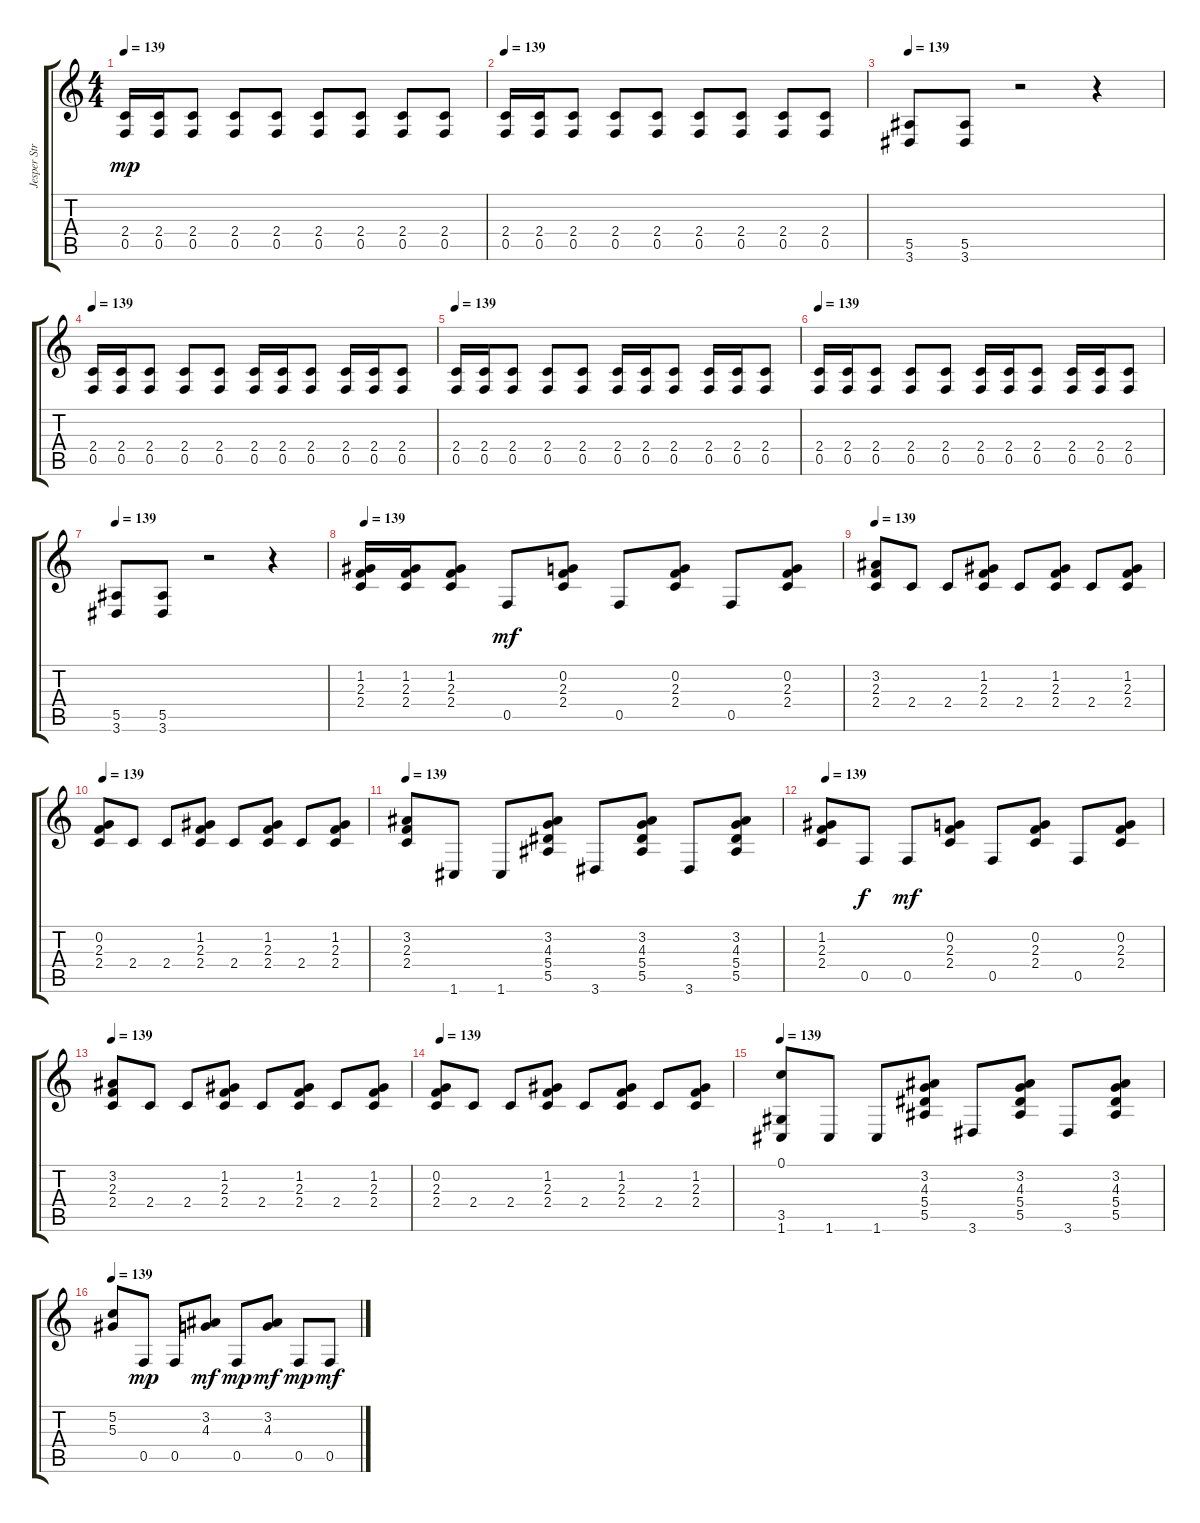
\track ("Jesper Stromblad" "Jesper Str") {instrument overdrivenguitar}
\staff {score tabs}
\tuning (C4 G3 Eb3 Bb2 F2 C2) {hide}
\ts (4 4)
\tempo 139
\clef g2
\ks c
(2.4 0.5).16{dy mp} (2.4 0.5).16 (2.4 0.5).8 (2.4 0.5).8 (2.4 0.5).8 (2.4 0.5).8 (2.4 0.5).8 (2.4 0.5).8 (2.4 0.5).8 |
\tempo 139
(2.4 0.5).16 (2.4 0.5).16 (2.4 0.5).8 (2.4 0.5).8 (2.4 0.5).8 (2.4 0.5).8 (2.4 0.5).8 (2.4 0.5).8 (2.4 0.5).8 |
\tempo 139
(5.5 3.6).8 (5.5 3.6).8 r.2 r.4 |
\tempo 139
(2.4 0.5).16 (2.4 0.5).16 (2.4 0.5).8 (2.4 0.5).8 (2.4 0.5).8 (2.4 0.5).16 (2.4 0.5).16 (2.4 0.5).8 (2.4 0.5).16 (2.4 0.5).16 (2.4 0.5).8 |
\tempo 139
(2.4 0.5).16 (2.4 0.5).16 (2.4 0.5).8 (2.4 0.5).8 (2.4 0.5).8 (2.4 0.5).16 (2.4 0.5).16 (2.4 0.5).8 (2.4 0.5).16 (2.4 0.5).16 (2.4 0.5).8 |
\tempo 139
(2.4 0.5).16 (2.4 0.5).16 (2.4 0.5).8 (2.4 0.5).8 (2.4 0.5).8 (2.4 0.5).16 (2.4 0.5).16 (2.4 0.5).8 (2.4 0.5).16 (2.4 0.5).16 (2.4 0.5).8 |
\tempo 139
(5.5 3.6).8 (5.5 3.6).8 r.2 r.4 |
\tempo 139
(1.2 2.3 2.4).16 (1.2 2.3 2.4).16 (1.2 2.3 2.4).8 0.5.8{dy mf} (0.2 2.3 2.4).8 0.5.8 (0.2 2.3 2.4).8 0.5.8 (0.2 2.3 2.4).8 |
\tempo 139
(3.2 2.3 2.4).8 2.4.8 2.4.8 (1.2 2.3 2.4).8 2.4.8 (1.2 2.3 2.4).8 2.4.8 (1.2 2.3 2.4).8 |
\tempo 139
(0.2 2.3 2.4).8 2.4.8 2.4.8 (1.2 2.3 2.4).8 2.4.8 (1.2 2.3 2.4).8 2.4.8 (1.2 2.3 2.4).8 |
\tempo 139
(3.2 2.3 2.4).8 1.6.8 1.6.8 (3.2 4.3 5.4 5.5).8 3.6.8 (3.2 4.3 5.4 5.5).8 3.6.8 (3.2 4.3 5.4 5.5).8 |
\tempo 139
(1.2 2.3 2.4).8 0.5.8{dy f} 0.5.8{dy mf} (0.2 2.3 2.4).8 0.5.8 (0.2 2.3 2.4).8 0.5.8 (0.2 2.3 2.4).8 |
\tempo 139
(3.2 2.3 2.4).8 2.4.8 2.4.8 (1.2 2.3 2.4).8 2.4.8 (1.2 2.3 2.4).8 2.4.8 (1.2 2.3 2.4).8 |
\tempo 139
(0.2 2.3 2.4).8 2.4.8 2.4.8 (1.2 2.3 2.4).8 2.4.8 (1.2 2.3 2.4).8 2.4.8 (1.2 2.3 2.4).8 |
\tempo 139
(0.1 3.5 1.6).8 1.6.8 1.6.8 (3.2 4.3 5.4 5.5).8 3.6.8 (3.2 4.3 5.4 5.5).8 3.6.8 (3.2 4.3 5.4 5.5).8 |
\tempo 139
(5.2 5.3).8 0.5.8{dy mp} 0.5.8 (3.2 4.3).8{dy mf} 0.5.8{dy mp} (3.2 4.3).8{dy mf} 0.5.8{dy mp} 0.5.8{dy mf}
